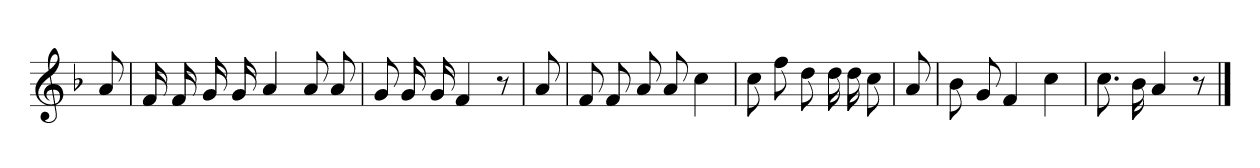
**kern
*part1
*staff1
*clefG2
*k[b-]
*F:
=
8a
=1
16f
16f
16g
16g
4a
8a
8a
=2
8g
16g
16g
4f
8r
=3
8a
=4
8f
8f
8a
8a
4cc
=5
8cc
8ff
8dd
16dd
16dd
8cc
=6
8a
=7
8b-
8g
4f
4cc
=8
8.cc
16b-
4a
8r
==
*-
